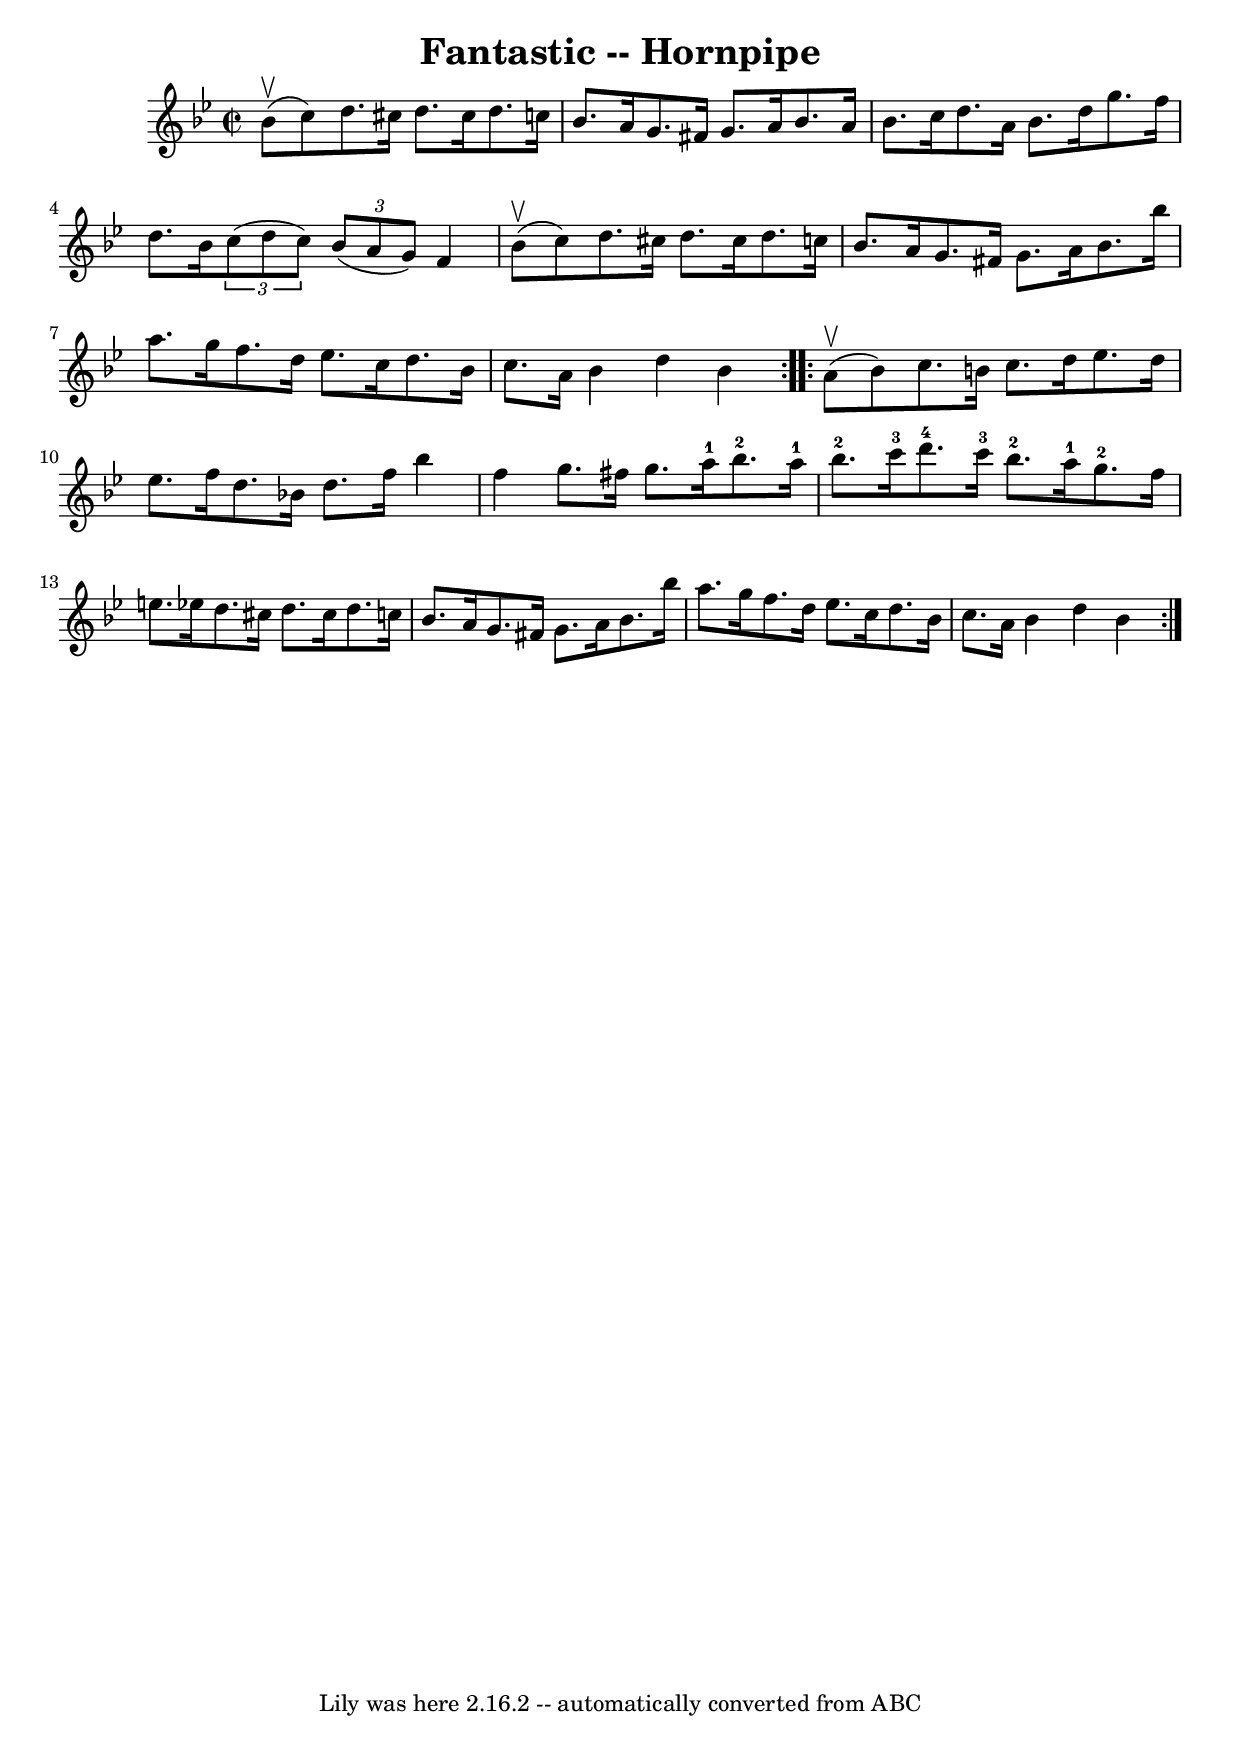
\version "2.16.2"
\include "Mammoth.ily"
\header {
  %% book = "Cole's 1000 Fiddle Tunes"
 crossRefNumber = "1"
 footnotes = ""
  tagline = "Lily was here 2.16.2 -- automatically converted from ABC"
  title = "Fantastic -- Hornpipe"

}
voicedefault =  {



  \repeat volta 2 {

    \override Staff.TimeSignature #'style = #'C
    \time 2/2      \key bf \major bf'8 (^\upbow c''8)  |
 d''8. cs''16 d''8. cs''16 d''8. c''!16 bf'8. a'16   |
 g'8. fs'16 g'8. a'16 bf'8. a'16 bf'8. c''16   |
 d''8. a'16 bf'8. d''16 g''8. f''16 d''8. bf'16    |
    \times 2/3 { c''8 (d''8 c''8) 
	       }   \times 2/3 { bf'8 (
				a'8 g'8)  			      } f'4 bf'8 (^\upbow c''8)  |
 d''8. cs''16 d''8. cs''16 d''8. c''!16 bf'8. a'16   |
 g'8. fs'16 g'8. a'16 bf'8. bf''16 a''8. g''16   |
 f''8. d''16 ef''8. c''16 d''8. bf'16 c''8. a'16    |
 bf'4 d''4 bf'4  
  }     
  \repeat volta 2 {
 a'8 (^\upbow bf'8)  |
 c''8. b'16 c''8. d''16 ef''8. d''16 ef''8. f''16   |
 d''8. bf'!16 d''8. f''16 bf''4 f''4   |
 g''8. fs''16 g''8. a''16-1 bf''8.-2 a''16-1 bf''8.-2 c'''16-3  |
 d'''8.-4 c'''16-3 bf''8.-2 a''16-1 g''8.-2 f''16 e''8. ef''!16   |
 d''8. cs''16 d''8. cs''16 d''8. c''!16 bf'8. a'16    |
 g'8. fs'16 g'8. a'16 bf'8. bf''16 a''8. g''16   |
 f''8. d''16 ef''8. c''16 d''8. bf'16 c''8. a'16   |
 bf'4 d''4 bf'4  
  }   

}

\score{
  <<

    \context Staff="default"
    {
      \voicedefault 
      
    }

  >>
  \layout {
    
  }
  \midi {
  }

}
